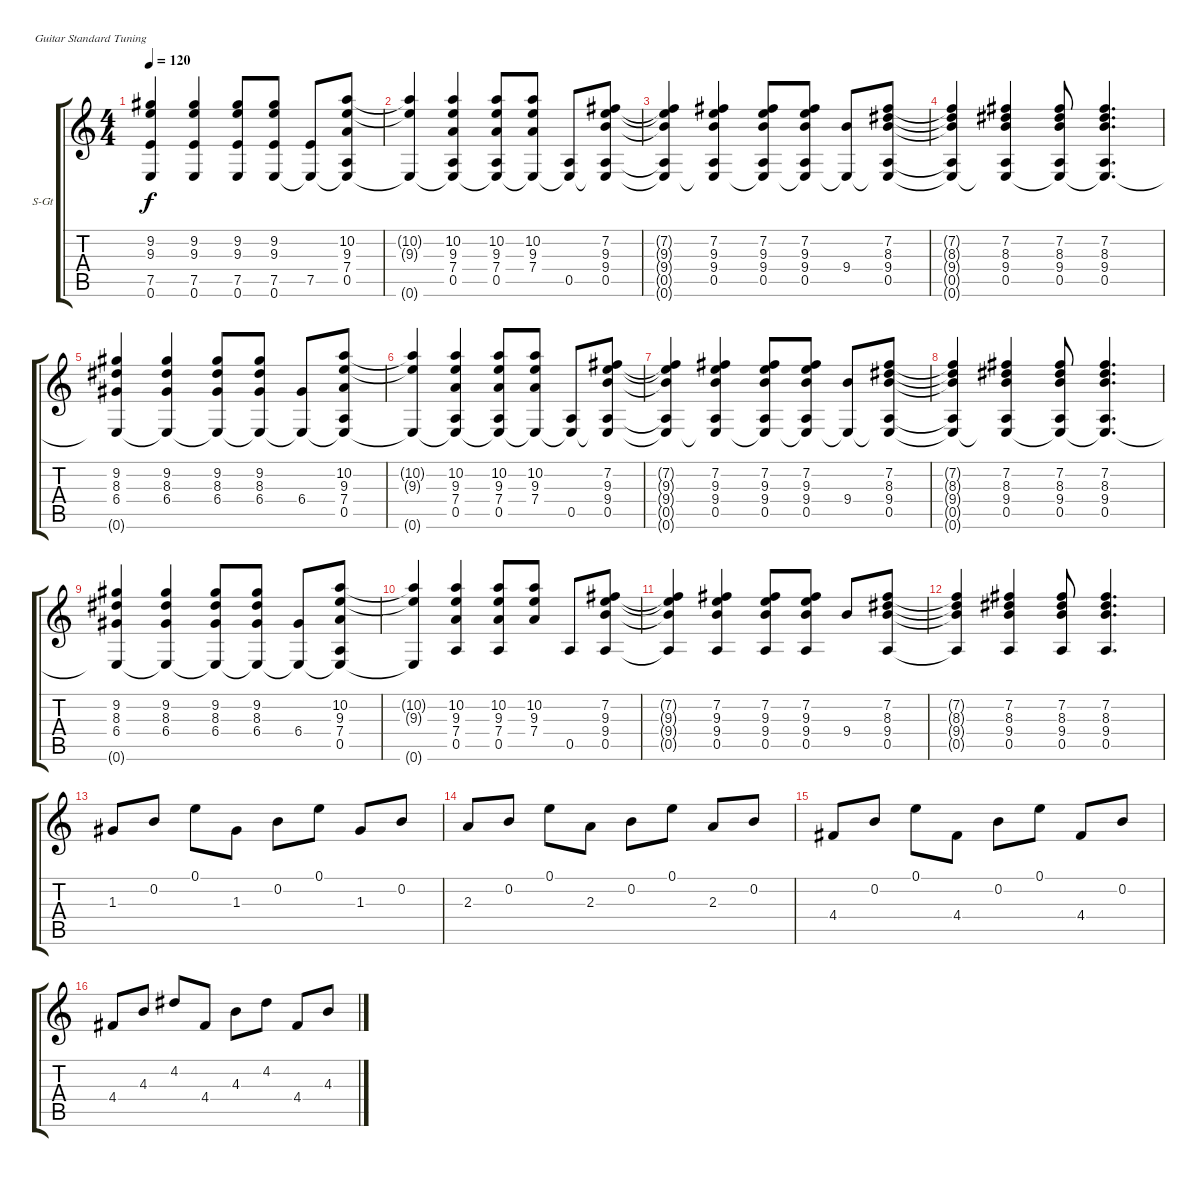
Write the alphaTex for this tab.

\bracketExtendMode groupsimilarinstruments
\firstSystemTrackNameOrientation horizontal
\otherSystemsTrackNameOrientation horizontal
\track ("Guitarra1" "S-Gt") {instrument acousticguitarsteel}
\staff {score tabs}
\tuning (E4 B3 G3 D3 A2 E2)
\ts (4 4)
\tempo 120
\clef g2
\ks c
(9.2 9.3 7.5 0.6).4{dy f} (9.2 9.3 7.5 0.6).4 (9.2 9.3 7.5 0.6).8 (9.2 9.3 7.5 0.6).8 (7.5 0.6{t}).8 (10.2 9.3 7.4 0.5 0.6{t}).8 |
(10.2{t} 9.3{t} 0.6{t}).4 (10.2 9.3 7.4 0.5 0.6{t}).4 (10.2 9.3 7.4 0.5 0.6{t}).8 (10.2 9.3 7.4 0.6{t}).8 (0.5 0.6{t}).8 (7.2 9.3 9.4 0.5 0.6{t}).8 |
(7.2{t} 9.3{t} 9.4{t} 0.5{t} 0.6{t}).4 (7.2 9.3 9.4 0.5 0.6{t}).4 (7.2 9.3 9.4 0.5 0.6{t}).8 (7.2 9.3 9.4 0.5 0.6{t}).8 (9.4 0.6{t}).8 (7.2 8.3 9.4 0.5 0.6{t}).8 |
(7.2{t} 8.3{t} 9.4{t} 0.5{t} 0.6{t}).4 (7.2 8.3 9.4 0.5 0.6{t}).4 (7.2 8.3 9.4 0.5 0.6{t}).8 (7.2 8.3 9.4 0.5 0.6{t}).4{d} |
(9.2 8.3 6.4 0.6{t}).4 (9.2 8.3 6.4 0.6{t}).4 (9.2 8.3 6.4 0.6{t}).8 (9.2 8.3 6.4 0.6{t}).8 (6.4 0.6{t}).8 (10.2 9.3 7.4 0.5 0.6{t}).8 |
(10.2{t} 9.3{t} 0.6{t}).4 (10.2 9.3 7.4 0.5 0.6{t}).4 (10.2 9.3 7.4 0.5 0.6{t}).8 (10.2 9.3 7.4 0.6{t}).8 (0.5 0.6{t}).8 (7.2 9.3 9.4 0.5 0.6{t}).8 |
(7.2{t} 9.3{t} 9.4{t} 0.5{t} 0.6{t}).4 (7.2 9.3 9.4 0.5 0.6{t}).4 (7.2 9.3 9.4 0.5 0.6{t}).8 (7.2 9.3 9.4 0.5 0.6{t}).8 (9.4 0.6{t}).8 (7.2 8.3 9.4 0.5 0.6{t}).8 |
(7.2{t} 8.3{t} 9.4{t} 0.5{t} 0.6{t}).4 (7.2 8.3 9.4 0.5 0.6{t}).4 (7.2 8.3 9.4 0.5 0.6{t}).8 (7.2 8.3 9.4 0.5 0.6{t}).4{d} |
(9.2 8.3 6.4 0.6{t}).4 (9.2 8.3 6.4 0.6{t}).4 (9.2 8.3 6.4 0.6{t}).8 (9.2 8.3 6.4 0.6{t}).8 (6.4 0.6{t}).8 (10.2 9.3 7.4 0.5 0.6{t}).8 |
(10.2{t} 9.3{t} 0.6{t}).4 (10.2 9.3 7.4 0.5).4 (10.2 9.3 7.4 0.5).8 (10.2 9.3 7.4).8 0.5.8 (7.2 9.3 9.4 0.5).8 |
(7.2{t} 9.3{t} 9.4{t} 0.5{t}).4 (7.2 9.3 9.4 0.5).4 (7.2 9.3 9.4 0.5).8 (7.2 9.3 9.4 0.5).8 9.4.8 (7.2 8.3 9.4 0.5).8 |
(7.2{t} 8.3{t} 9.4{t} 0.5{t}).4 (7.2 8.3 9.4 0.5).4 (7.2 8.3 9.4 0.5).8 (7.2 8.3 9.4 0.5).4{d} |
1.3.8 0.2.8 0.1.8 1.3.8 0.2.8 0.1.8 1.3.8 0.2.8 |
2.3.8 0.2.8 0.1.8 2.3.8 0.2.8 0.1.8 2.3.8 0.2.8 |
4.4.8 0.2.8 0.1.8 4.4.8 0.2.8 0.1.8 4.4.8 0.2.8 |
4.4.8 4.3.8 4.2.8 4.4.8 4.3.8 4.2.8 4.4.8 4.3.8
